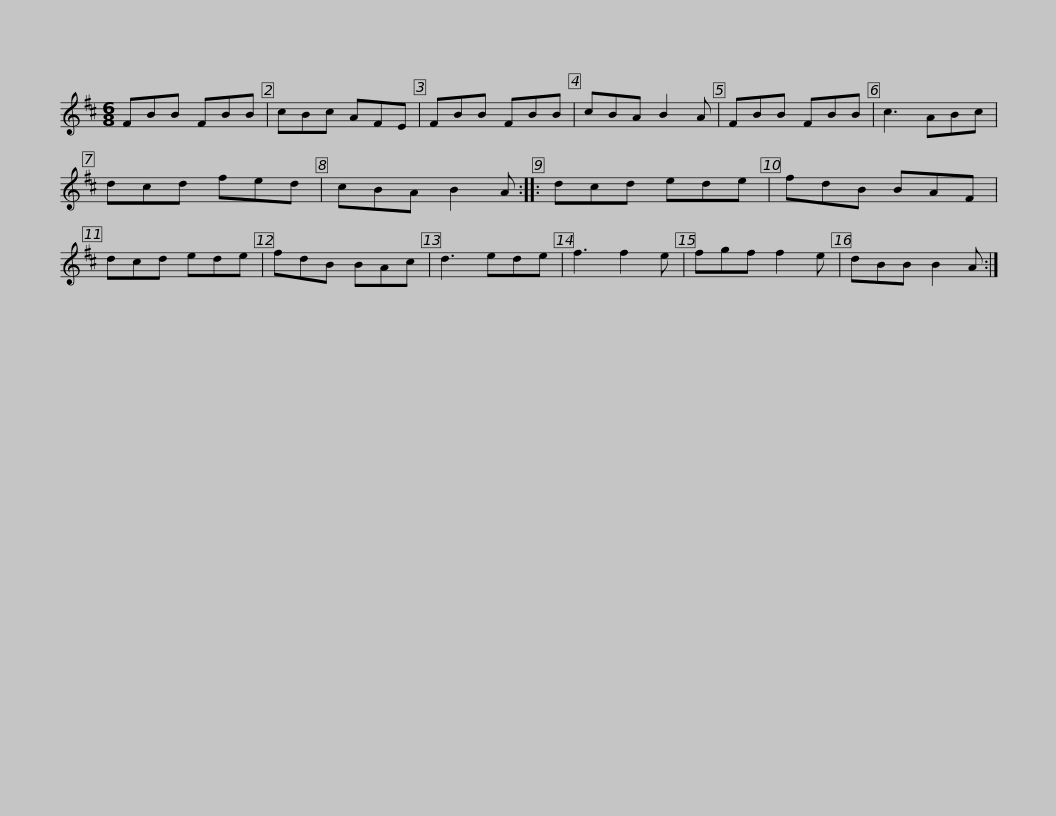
X:1
L:1/8
M:6/8
I:linebreak $
K:Bmin
V:1 treble
V:1
 FBB FBB | cBc AFE | FBB FBB | cBA B2 A | FBB FBB | %5
 c3 ABc | dcd fed |$ cBA B2 A :: dcd ede | fdB BAF | %10
 dcd ede | fdB BAc | d3 ede | f3 f2 e | fgf f2 e |$ %15
 dBB B2 A :| %16
